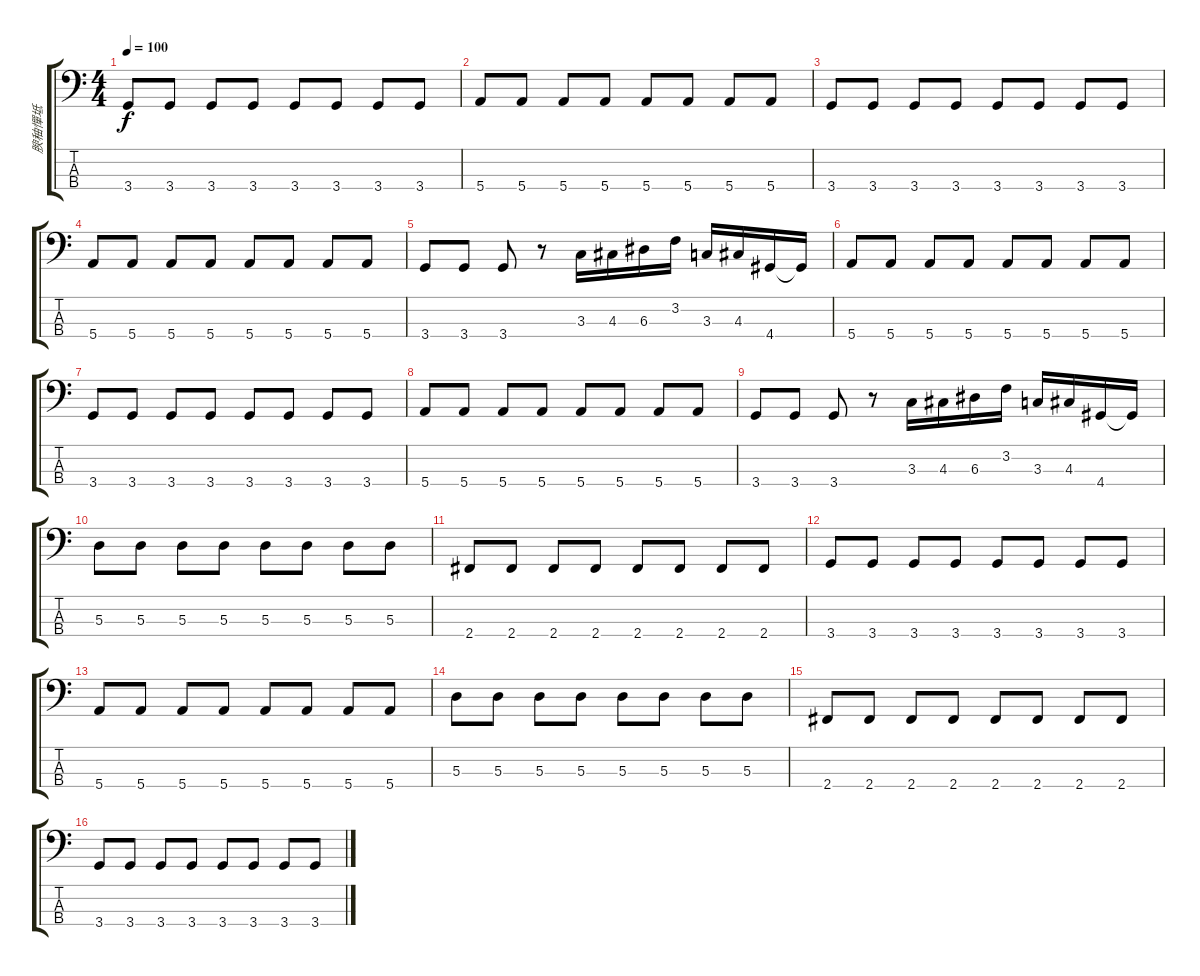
\track ("腴秞憚坻" "腴秞憚坻") {instrument electricbassfinger}
\staff {score tabs}
\tuning (G2 D2 A1 E1) {hide}
\ts (4 4)
\tempo 100
\clef f4
\ks c
3.4.8{dy f} 3.4.8 3.4.8 3.4.8 3.4.8 3.4.8 3.4.8 3.4.8 |
5.4.8 5.4.8 5.4.8 5.4.8 5.4.8 5.4.8 5.4.8 5.4.8 |
3.4.8 3.4.8 3.4.8 3.4.8 3.4.8 3.4.8 3.4.8 3.4.8 |
5.4.8 5.4.8 5.4.8 5.4.8 5.4.8 5.4.8 5.4.8 5.4.8 |
3.4.8 3.4.8 3.4.8 r.8 3.3.16 4.3.16 6.3.16 3.2.16 3.3.16 4.3.16 4.4.16 4.4{t}.16 |
5.4.8 5.4.8 5.4.8 5.4.8 5.4.8 5.4.8 5.4.8 5.4.8 |
3.4.8 3.4.8 3.4.8 3.4.8 3.4.8 3.4.8 3.4.8 3.4.8 |
5.4.8 5.4.8 5.4.8 5.4.8 5.4.8 5.4.8 5.4.8 5.4.8 |
3.4.8 3.4.8 3.4.8 r.8 3.3.16 4.3.16 6.3.16 3.2.16 3.3.16 4.3.16 4.4.16 4.4{t}.16 |
5.3.8 5.3.8 5.3.8 5.3.8 5.3.8 5.3.8 5.3.8 5.3.8 |
2.4.8 2.4.8 2.4.8 2.4.8 2.4.8 2.4.8 2.4.8 2.4.8 |
3.4.8 3.4.8 3.4.8 3.4.8 3.4.8 3.4.8 3.4.8 3.4.8 |
5.4.8 5.4.8 5.4.8 5.4.8 5.4.8 5.4.8 5.4.8 5.4.8 |
5.3.8 5.3.8 5.3.8 5.3.8 5.3.8 5.3.8 5.3.8 5.3.8 |
2.4.8 2.4.8 2.4.8 2.4.8 2.4.8 2.4.8 2.4.8 2.4.8 |
3.4.8 3.4.8 3.4.8 3.4.8 3.4.8 3.4.8 3.4.8 3.4.8
